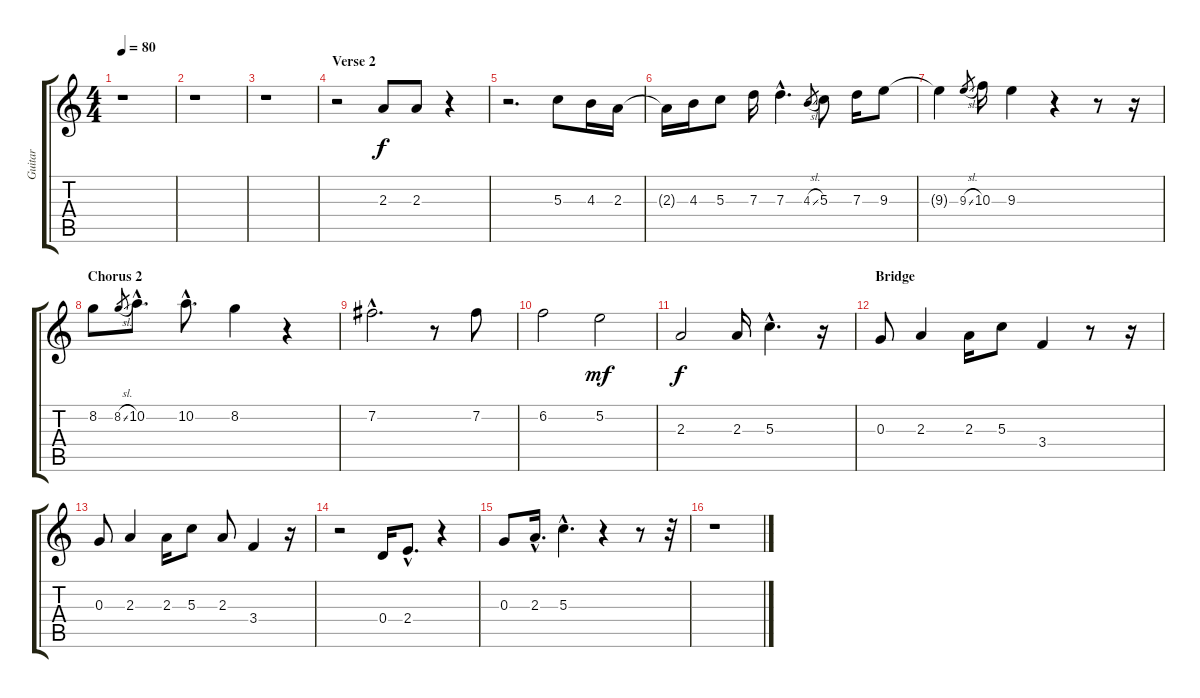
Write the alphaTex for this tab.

\track ("Guitar" "Guitar") {instrument electricguitarclean}
\staff {score tabs}
\tuning (E4 B3 G3 D3 A2 E2) {hide}
\ts (4 4)
\tempo 80
\clef g2
\ks c
r.1{dy mf} |
r.1 |
r.1 |
\section ("" "Verse 2")
r.2 2.3.8{dy f} 2.3.8 r.4 |
r.2{d} 5.3.8 4.3.16 2.3.16 |
2.3{t}.16 4.3.16 5.3.8 7.3.16 7.3{hac}.4{d} 4.3{sl}.8{gr} 5.3.8 7.3.16 9.3.8 |
9.3{t}.4 9.3{sl}.8{gr} 10.3.16 9.3.4 r.4 r.8 r.16 |
\section ("" "Chorus 2")
8.2.8 8.2{sl}.8{gr} 10.2{hac}.8{d} 10.2{hac}.8{d} 8.2.4 r.4 |
7.2{hac}.2{d} r.8 7.2.8 |
6.2.2 5.2.2{dy mf} |
2.3.2{dy f} 2.3.16 5.3{hac}.4{d} r.16 |
\section ("" "Bridge")
0.3.8 2.3.4 2.3.16 5.3.8 3.4.4 r.8 r.16 |
0.3.8 2.3.4 2.3.16 5.3.8 2.3.8 3.4.4 r.16 |
r.2 0.4.16 2.4{hac}.8{d} r.4 |
0.3.8 2.3{hac}.16{d} 5.3{hac}.4{d} r.4 r.8 r.32 |
r.1
